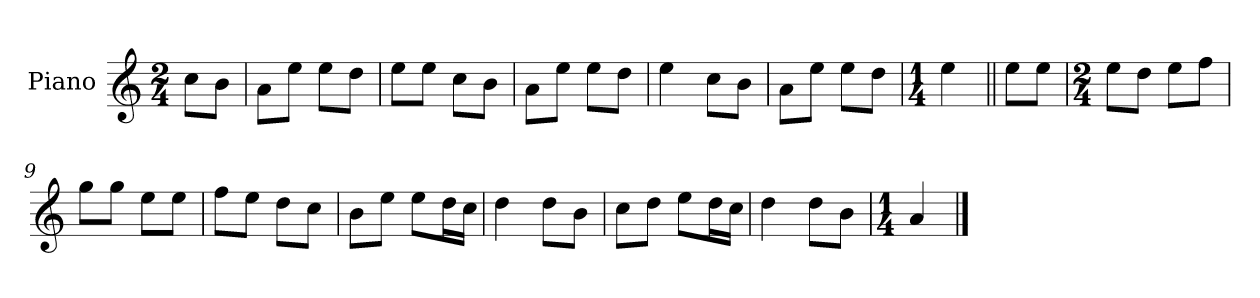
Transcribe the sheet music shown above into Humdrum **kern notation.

**kern
*part1
*staff1
*I"Piano
*I'Pno.
*clefG2
*k[]
*M2/4
=
8cc\L
8b\J
=1
8a\L
8ee\J
8ee\L
8dd\J
=2
8ee\L
8ee\J
8cc\L
8b\J
=3
8a\L
8ee\J
8ee\L
8dd\J
=4
4ee\
8cc\L
8b\J
=5
8a\L
8ee\J
8ee\L
8dd\J
=6
*M1/4
4ee\
=7||
8ee\L
8ee\J
=8
*M2/4
8ee\L
8dd\J
8ee\L
8ff\J
=9
8gg\L
8gg\J
8ee\L
8ee\J
!!LO:LB:g=z
=10
8ff\L
8ee\J
8dd\L
8cc\J
=11
8b\L
8ee\J
8ee\L
16dd\L
16cc\JJ
=12
4dd\
8dd\L
8b\J
=13
8cc\L
8dd\J
8ee\L
16dd\L
16cc\JJ
=14
4dd\
8dd\L
8b\J
=15
*M1/4
4a/
==
*-
